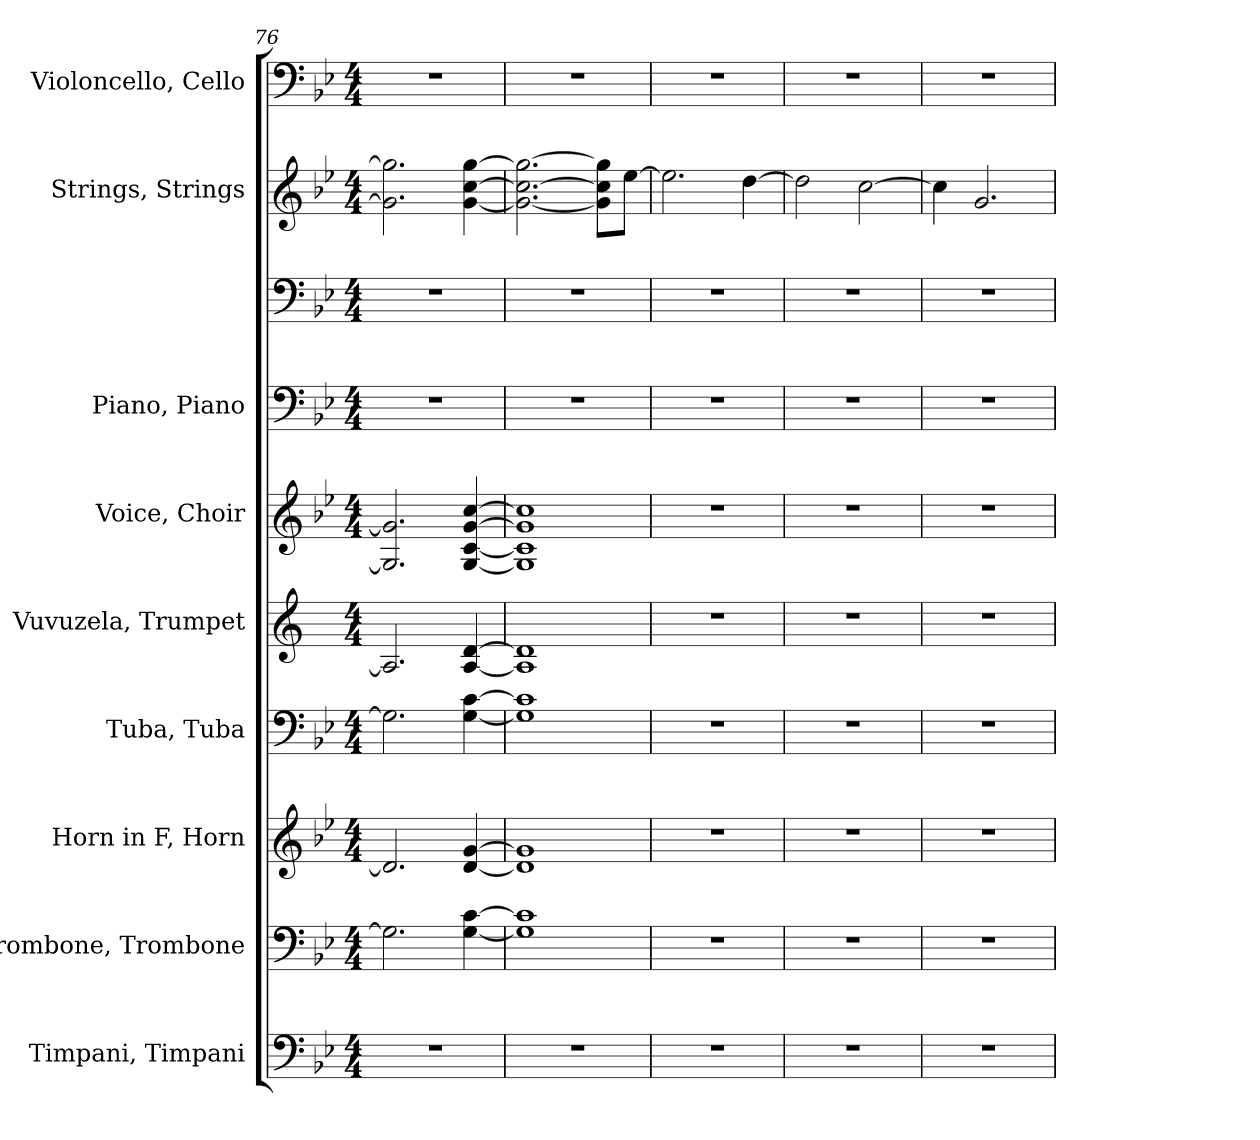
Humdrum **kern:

**kern	**kern	**kern	**kern	**kern	**kern	**kern	**kern	**kern	**kern
*part9	*part8	*part7	*part6	*part5	*part4	*part3	*part3	*part2	*part1
*staff10	*staff9	*staff8	*staff7	*staff6	*staff5	*staff4	*staff3	*staff2	*staff1
*I"Timpani, Timpani	*I"Trombone, Trombone	*I"Horn in F, Horn	*I"Tuba, Tuba	*I"Vuvuzela, Trumpet	*I"Voice, Choir	*I"Piano, Piano	*	*I"Strings, Strings	*I"Violoncello, Cello
*I'Timp.	*I'Tbn.	*I'F Hn.	*I'Tba.	*I'Vuv.	*I'Vo.	*I'Pno.	*	*I'St.	*I'Vc.
*clefF4	*clefF4	*clefG2	*clefF4	*clefG2	*clefG2	*clefF4	*clefF4	*clefG2	*clefF4
*	*	*ITrd4c7	*	*ITrd1c2	*	*	*	*	*
*k[b-e-]	*k[b-e-]	*k[b-e-a-]	*k[b-e-]	*k[b-e-]	*k[b-e-]	*k[b-e-]	*k[b-e-]	*k[b-e-]	*k[b-e-]
*M4/4	*M4/4	*M4/4	*M4/4	*M4/4	*M4/4	*M4/4	*M4/4	*M4/4	*M4/4
=76	=76	=76	=76	=76	=76	=76	=76	=76	=76
1r	2.G\]	2.G/]	2.G\]	2.G/]	2.G/] 2.g/]	1r	1r	2.g\] 2.gg\]	1r
.	[4G\ [4c\	[4G/ [4c/	[4G\ [4c\	[4G/ [4c/	[4G/ [4c/ [4g/ [4cc/	.	.	[4g\ [4cc\ [4gg\	.
=77	=77	=77	=77	=77	=77	=77	=77	=77	=77
1r	1G] 1c]	1G] 1c]	1G] 1c]	1G] 1c]	1G] 1c] 1g] 1cc]	1r	1r	2.g\_ 2.cc\_ 2.gg\_	1r
.	.	.	.	.	.	.	.	8g\] 8cc\] 8gg\]L	.
.	.	.	.	.	.	.	.	[8ee-\J	.
=78	=78	=78	=78	=78	=78	=78	=78	=78	=78
1r	1r	1r	1r	1r	1r	1r	1r	2.ee-\]	1r
.	.	.	.	.	.	.	.	[4dd\	.
=79	=79	=79	=79	=79	=79	=79	=79	=79	=79
1r	1r	1r	1r	1r	1r	1r	1r	2dd\]	1r
.	.	.	.	.	.	.	.	[2cc\	.
=80	=80	=80	=80	=80	=80	=80	=80	=80	=80
1r	1r	1r	1r	1r	1r	1r	1r	4cc\]	1r
.	.	.	.	.	.	.	.	2.g/	.
=	=	=	=	=	=	=	=	=	=
*-	*-	*-	*-	*-	*-	*-	*-	*-	*-
